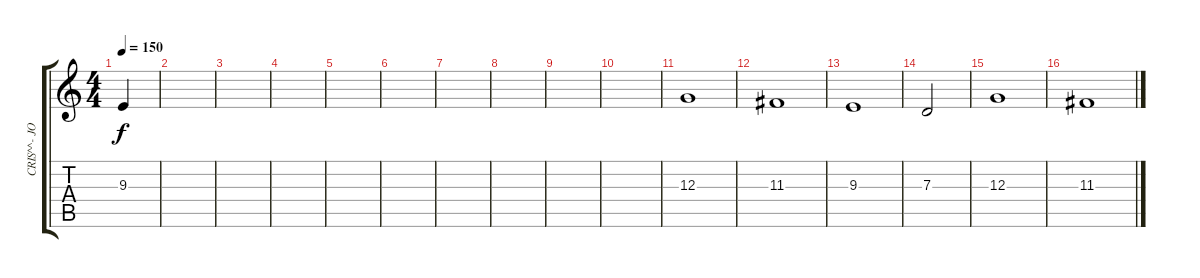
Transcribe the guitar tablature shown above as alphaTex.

\track ("CRIS^^- JOKOKO" "CRIS^^- JO") {instrument fx4atmosphere}
\staff {score tabs}
\tuning (E4 B3 G3 D3 A2 E2) {hide}
\ts (4 4)
\tempo 150
\clef g2
\ks c
9.3.4{dy f} |
|
|
|
|
|
|
|
|
|
12.3.1 |
11.3.1 |
9.3.1 |
7.3.2 |
12.3.1 |
11.3.1
